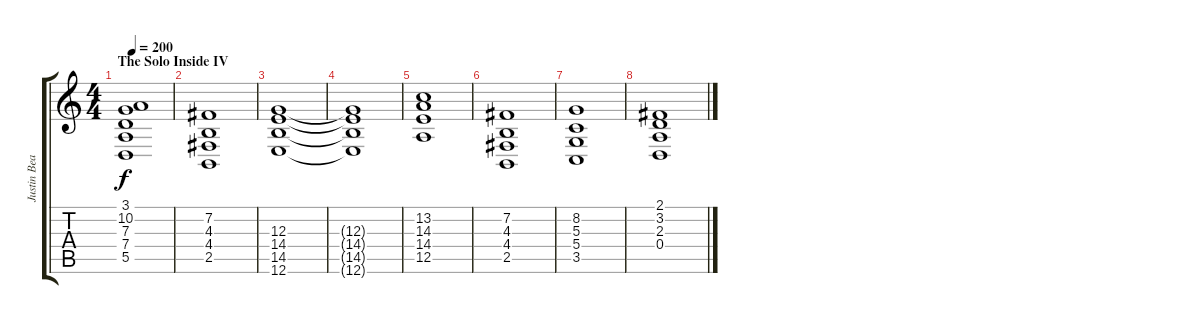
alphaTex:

\track ("Justin Beaver Clone Brigade" "Justin Bea") {instrument choiraahs bank 1}
\staff {score tabs}
\tuning (E4 B3 G3 D3 A2 E2) {hide}
\ts (4 4)
\section ("" "The Solo Inside IV")
\tempo 200
\clef g2
\ks c
(3.1 10.2 7.3 7.4 5.5).1{dy f} |
(7.2 4.3 4.4 2.5).1 |
(12.3 14.4 14.5 12.6).1 |
(12.3{t} 14.4{t} 14.5{t} 12.6{t}).1 |
(13.2 14.3 14.4 12.5).1 |
(7.2 4.3 4.4 2.5).1 |
(8.2 5.3 5.4 3.5).1 |
(2.1 3.2 2.3 0.4).1
